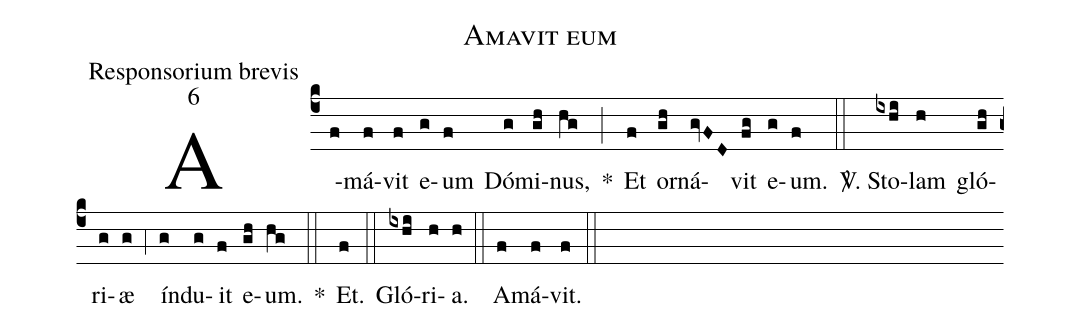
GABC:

name:Amavit eum;
office-part:Responsorium brevis;
mode:6;
%%
(c4) A(f)má(f)vit(f) e(g)um(f) Dó(g)mi(gh)nus,(hg) *(;) Et(f) or(gh)ná(gvFD)vit(fg) e(g)um.(f) (::)

<sp>V/</sp>. Sto(ixhi)lam(h) gló(gh)ri(g)æ(g) (,4) ín(g)du(g)it(f) e(gh)um.(hg) *(::) Et.(f) (::)

Gló(ixhi)ri(h)a.(h) (::)
A(f)má(f)vit.(f) (::)
